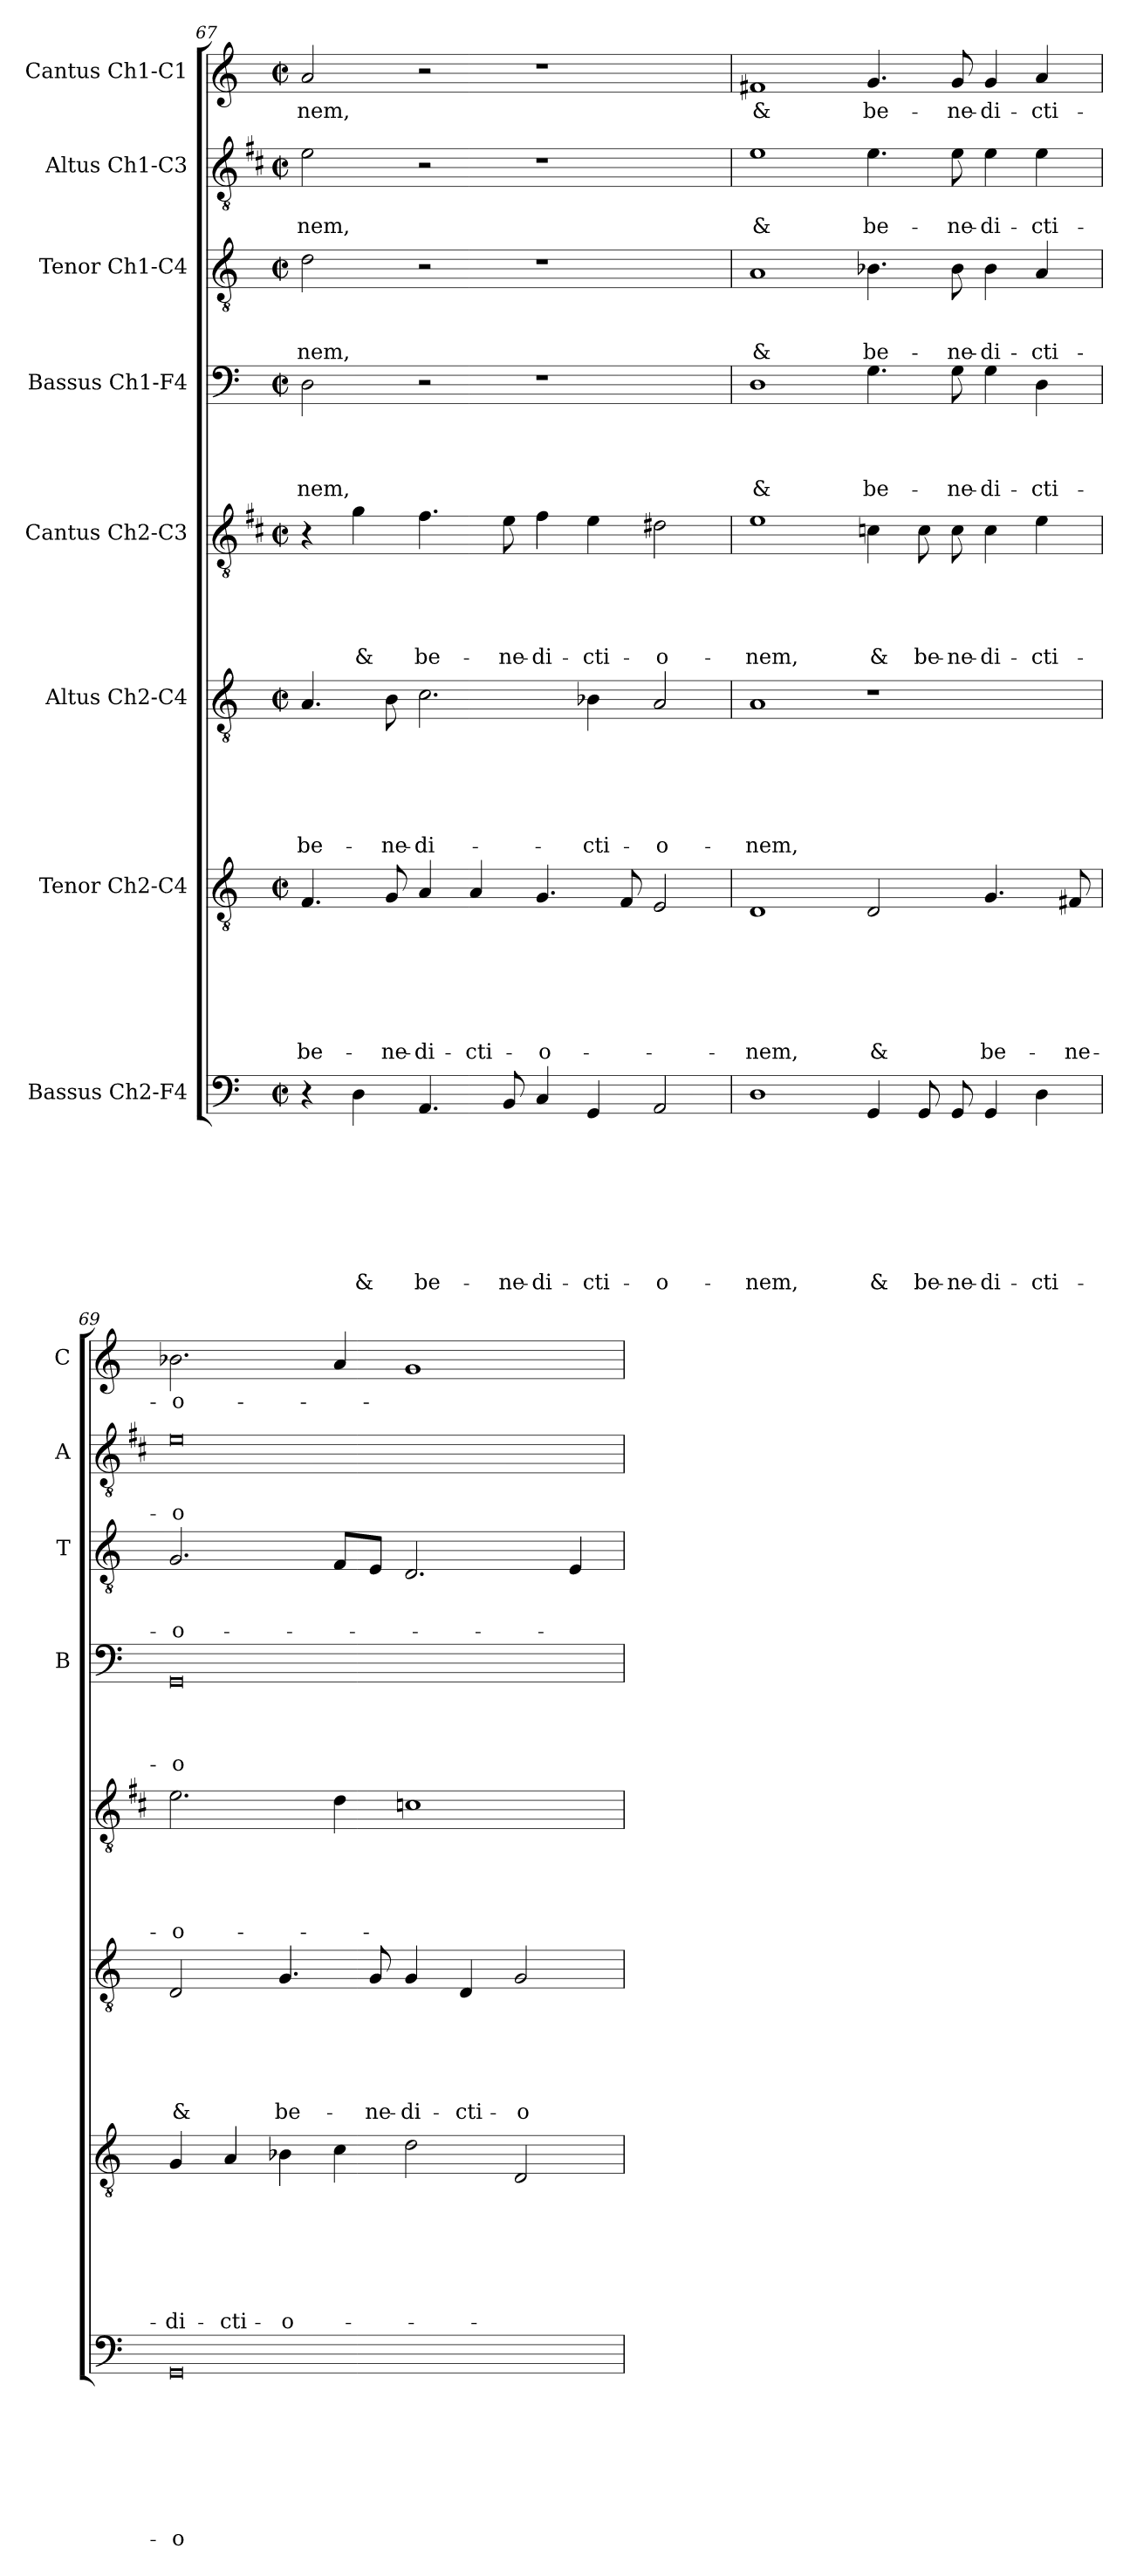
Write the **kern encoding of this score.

**kern	**text	**text	**text	**text	**text	**text	**text	**text	**kern	**text	**text	**text	**text	**text	**text	**text	**kern	**text	**text	**text	**text	**text	**text	**kern	**text	**text	**text	**text	**text	**kern	**text	**text	**text	**text	**kern	**text	**text	**text	**kern	**text	**text	**kern	**text
*part8	*part8	*part8	*part8	*part8	*part8	*part8	*part8	*part8	*part7	*part7	*part7	*part7	*part7	*part7	*part7	*part7	*part6	*part6	*part6	*part6	*part6	*part6	*part6	*part5	*part5	*part5	*part5	*part5	*part5	*part4	*part4	*part4	*part4	*part4	*part3	*part3	*part3	*part3	*part2	*part2	*part2	*part1	*part1
*staff8	*staff8	*staff8	*staff8	*staff8	*staff8	*staff8	*staff8	*staff8	*staff7	*staff7	*staff7	*staff7	*staff7	*staff7	*staff7	*staff7	*staff6	*staff6	*staff6	*staff6	*staff6	*staff6	*staff6	*staff5	*staff5	*staff5	*staff5	*staff5	*staff5	*staff4	*staff4	*staff4	*staff4	*staff4	*staff3	*staff3	*staff3	*staff3	*staff2	*staff2	*staff2	*staff1	*staff1
*I"Bassus Ch2-F4	*	*	*	*	*	*	*	*	*I"Tenor Ch2-C4	*	*	*	*	*	*	*	*I"Altus Ch2-C4	*	*	*	*	*	*	*I"Cantus Ch2-C3	*	*	*	*	*	*I"Bassus Ch1-F4	*	*	*	*	*I"Tenor Ch1-C4	*	*	*	*I"Altus Ch1-C3	*	*	*I"Cantus Ch1-C1	*
*	*	*	*	*	*	*	*	*	*	*	*	*	*	*	*	*	*	*	*	*	*	*	*	*	*	*	*	*	*	*I'B	*	*	*	*	*I'T	*	*	*	*I'A	*	*	*I'C	*
!!LO:LB:g=z
*clefF4	*	*	*	*	*	*	*	*	*clefGv2	*	*	*	*	*	*	*	*clefGv2	*	*	*	*	*	*	*clefGv2	*	*	*	*	*	*clefF4	*	*	*	*	*clefGv2	*	*	*	*clefGv2	*	*	*clefG2	*
*	*	*	*	*	*	*	*	*	*	*	*	*	*	*	*	*	*	*	*	*	*	*	*	*ITrd1c2	*	*	*	*	*	*	*	*	*	*	*	*	*	*	*ITrd1c2	*	*	*	*
*k[]	*	*	*	*	*	*	*	*	*k[]	*	*	*	*	*	*	*	*k[]	*	*	*	*	*	*	*k[]	*	*	*	*	*	*k[]	*	*	*	*	*k[]	*	*	*	*k[]	*	*	*k[]	*
*C:	*	*	*	*	*	*	*	*	*C:	*	*	*	*	*	*	*	*C:	*	*	*	*	*	*	*C:	*	*	*	*	*	*C:	*	*	*	*	*C:	*	*	*	*C:	*	*	*C:	*
*M2/2	*	*	*	*	*	*	*	*	*M2/2	*	*	*	*	*	*	*	*M2/2	*	*	*	*	*	*	*M2/2	*	*	*	*	*	*M2/2	*	*	*	*	*M2/2	*	*	*	*M2/2	*	*	*M2/2	*
*met(c|)	*	*	*	*	*	*	*	*	*met(c|)	*	*	*	*	*	*	*	*met(c|)	*	*	*	*	*	*	*met(c|)	*	*	*	*	*	*met(c|)	*	*	*	*	*met(c|)	*	*	*	*met(c|)	*	*	*met(c|)	*
=67	=67	=67	=67	=67	=67	=67	=67	=67	=67	=67	=67	=67	=67	=67	=67	=67	=67	=67	=67	=67	=67	=67	=67	=67	=67	=67	=67	=67	=67	=67	=67	=67	=67	=67	=67	=67	=67	=67	=67	=67	=67	=67	=67
!	!	!	!	!	!	!	!	!	!	!	!	!	!	!	!	!LO:LY:b	!	!	!	!	!	!	!LO:LY:b	!	!	!	!	!	!	!	!	!	!	!LO:LY:b	!	!	!	!LO:LY:b	!	!	!LO:LY:b	!	!LO:LY:b
4r	.	.	.	.	.	.	.	.	4.F/	.	.	.	.	.	.	be-	4.A/	.	.	.	.	.	be-	4r	.	.	.	.	.	2D\	.	.	.	-nem,	2d\	.	.	-nem,	2d\	.	-nem,	2a/	-nem,
!	!	!	!	!	!	!	!	!LO:LY:b	!	!	!	!	!	!	!	!	!	!	!	!	!	!	!	!	!	!	!	!	!LO:LY:b	!	!	!	!	!	!	!	!	!	!	!	!	!	!
4D\	.	.	.	.	.	.	.	&	.	.	.	.	.	.	.	.	.	.	.	.	.	.	.	4f\	.	.	.	.	&	.	.	.	.	.	.	.	.	.	.	.	.	.	.
!	!	!	!	!	!	!	!	!	!	!	!	!	!	!	!	!LO:LY:b	!	!	!	!	!	!	!LO:LY:b	!	!	!	!	!	!	!	!	!	!	!	!	!	!	!	!	!	!	!	!
.	.	.	.	.	.	.	.	.	8G/	.	.	.	.	.	.	-ne-	8B\	.	.	.	.	.	-ne-	.	.	.	.	.	.	.	.	.	.	.	.	.	.	.	.	.	.	.	.
!	!	!	!	!	!	!	!	!LO:LY:b	!	!	!	!	!	!	!	!LO:LY:b	!	!	!	!	!	!	!LO:LY:b	!	!	!	!	!	!LO:LY:b	!	!	!	!	!	!	!	!	!	!	!	!	!	!
4.AA/	.	.	.	.	.	.	.	be-	4A/	.	.	.	.	.	.	-di-	2.c\	.	.	.	.	.	-di-	4.e\	.	.	.	.	be-	2r	.	.	.	.	2r	.	.	.	2r	.	.	2r	.
!	!	!	!	!	!	!	!	!	!	!	!	!	!	!	!	!LO:LY:b	!	!	!	!	!	!	!	!	!	!	!	!	!	!	!	!	!	!	!	!	!	!	!	!	!	!	!
.	.	.	.	.	.	.	.	.	4A/	.	.	.	.	.	.	-cti-	.	.	.	.	.	.	.	.	.	.	.	.	.	.	.	.	.	.	.	.	.	.	.	.	.	.	.
!	!	!	!	!	!	!	!	!LO:LY:b	!	!	!	!	!	!	!	!	!	!	!	!	!	!	!	!	!	!	!	!	!LO:LY:b	!	!	!	!	!	!	!	!	!	!	!	!	!	!
8BB/	.	.	.	.	.	.	.	-ne-	.	.	.	.	.	.	.	.	.	.	.	.	.	.	.	8d\	.	.	.	.	-ne-	.	.	.	.	.	.	.	.	.	.	.	.	.	.
!	!	!	!	!	!	!	!	!LO:LY:b	!	!	!	!	!	!	!	!LO:LY:b	!	!	!	!	!	!	!	!	!	!	!	!	!LO:LY:b	!	!	!	!	!	!	!	!	!	!	!	!	!	!
4C/	.	.	.	.	.	.	.	-di-	4.G/	.	.	.	.	.	.	-o-	.	.	.	.	.	.	.	4e\	.	.	.	.	-di-	1r	.	.	.	.	1r	.	.	.	1r	.	.	1r	.
!	!	!	!	!	!	!	!	!LO:LY:b	!	!	!	!	!	!	!	!	!	!	!	!	!	!	!LO:LY:b	!	!	!	!	!	!LO:LY:b	!	!	!	!	!	!	!	!	!	!	!	!	!	!
4GG/	.	.	.	.	.	.	.	-cti-	.	.	.	.	.	.	.	.	4B-X\	.	.	.	.	.	-cti-	4d\	.	.	.	.	-cti-	.	.	.	.	.	.	.	.	.	.	.	.	.	.
.	.	.	.	.	.	.	.	.	8F/	.	.	.	.	.	.	.	.	.	.	.	.	.	.	.	.	.	.	.	.	.	.	.	.	.	.	.	.	.	.	.	.	.	.
!	!	!	!	!	!	!	!	!LO:LY:b	!	!	!	!	!	!	!	!	!	!	!	!	!	!	!LO:LY:b	!	!	!	!	!	!LO:LY:b	!	!	!	!	!	!	!	!	!	!	!	!	!	!
2AA/	.	.	.	.	.	.	.	-o-	2E/	.	.	.	.	.	.	.	2A/	.	.	.	.	.	-o-	2c#X\	.	.	.	.	-o-	.	.	.	.	.	.	.	.	.	.	.	.	.	.
=68	=68	=68	=68	=68	=68	=68	=68	=68	=68	=68	=68	=68	=68	=68	=68	=68	=68	=68	=68	=68	=68	=68	=68	=68	=68	=68	=68	=68	=68	=68	=68	=68	=68	=68	=68	=68	=68	=68	=68	=68	=68	=68	=68
!	!	!	!	!	!	!	!	!LO:LY:b	!	!	!	!	!	!	!	!LO:LY:b	!	!	!	!	!	!	!LO:LY:b	!	!	!	!	!	!LO:LY:b	!	!	!	!	!LO:LY:b	!	!	!	!LO:LY:b	!	!	!LO:LY:b	!	!LO:LY:b
1D	.	.	.	.	.	.	.	-nem,	1D	.	.	.	.	.	.	-nem,	1A	.	.	.	.	.	-nem,	1d	.	.	.	.	-nem,	1D	.	.	.	&	1A	.	.	&	1d	.	&	1f#X	&
!	!	!	!	!	!	!	!	!LO:LY:b	!	!	!	!	!	!	!	!LO:LY:b	!	!	!	!	!	!	!	!	!	!	!	!	!LO:LY:b	!	!	!	!	!LO:LY:b	!	!	!	!LO:LY:b	!	!	!LO:LY:b	!	!LO:LY:b
4GG/	.	.	.	.	.	.	.	&	2D/	.	.	.	.	.	.	&	1r	.	.	.	.	.	.	4B-X\	.	.	.	.	&	4.G\	.	.	.	be-	4.B-X\	.	.	be-	4.d\	.	be-	4.g/	be-
!	!	!	!	!	!	!	!	!LO:LY:b	!	!	!	!	!	!	!	!	!	!	!	!	!	!	!	!	!	!	!	!	!LO:LY:b	!	!	!	!	!	!	!	!	!	!	!	!	!	!
8GG/	.	.	.	.	.	.	.	be-	.	.	.	.	.	.	.	.	.	.	.	.	.	.	.	8B-\	.	.	.	.	be-	.	.	.	.	.	.	.	.	.	.	.	.	.	.
!	!	!	!	!	!	!	!	!LO:LY:b	!	!	!	!	!	!	!	!	!	!	!	!	!	!	!	!	!	!	!	!	!LO:LY:b	!	!	!	!	!LO:LY:b	!	!	!	!LO:LY:b	!	!	!LO:LY:b	!	!LO:LY:b
8GG/	.	.	.	.	.	.	.	-ne-	.	.	.	.	.	.	.	.	.	.	.	.	.	.	.	8B-\	.	.	.	.	-ne-	8G\	.	.	.	-ne-	8B-\	.	.	-ne-	8d\	.	-ne-	8g/	-ne-
!	!	!	!	!	!	!	!	!LO:LY:b	!	!	!	!	!	!	!	!LO:LY:b	!	!	!	!	!	!	!	!	!	!	!	!	!LO:LY:b	!	!	!	!	!LO:LY:b	!	!	!	!LO:LY:b	!	!	!LO:LY:b	!	!LO:LY:b
4GG/	.	.	.	.	.	.	.	-di-	4.G/	.	.	.	.	.	.	be-	.	.	.	.	.	.	.	4B-\	.	.	.	.	-di-	4G\	.	.	.	-di-	4B-\	.	.	-di-	4d\	.	-di-	4g/	-di-
!	!	!	!	!	!	!	!	!LO:LY:b	!	!	!	!	!	!	!	!	!	!	!	!	!	!	!	!	!	!	!	!	!LO:LY:b	!	!	!	!	!LO:LY:b	!	!	!	!LO:LY:b	!	!	!LO:LY:b	!	!LO:LY:b
4D\	.	.	.	.	.	.	.	-cti-	.	.	.	.	.	.	.	.	.	.	.	.	.	.	.	4d\	.	.	.	.	-cti-	4D\	.	.	.	-cti-	4A/	.	.	-cti-	4d\	.	-cti-	4a/	-cti-
!	!	!	!	!	!	!	!	!	!	!	!	!	!	!	!	!LO:LY:b	!	!	!	!	!	!	!	!	!	!	!	!	!	!	!	!	!	!	!	!	!	!	!	!	!	!	!
.	.	.	.	.	.	.	.	.	8F#X/	.	.	.	.	.	.	-ne-	.	.	.	.	.	.	.	.	.	.	.	.	.	.	.	.	.	.	.	.	.	.	.	.	.	.	.
=69	=69	=69	=69	=69	=69	=69	=69	=69	=69	=69	=69	=69	=69	=69	=69	=69	=69	=69	=69	=69	=69	=69	=69	=69	=69	=69	=69	=69	=69	=69	=69	=69	=69	=69	=69	=69	=69	=69	=69	=69	=69	=69	=69
!	!	!	!	!	!	!	!	!LO:LY:b	!	!	!	!	!	!	!	!LO:LY:b	!	!	!	!	!	!	!LO:LY:b	!	!	!	!	!	!LO:LY:b	!	!	!	!	!LO:LY:b	!	!	!	!LO:LY:b	!	!	!LO:LY:b	!	!LO:LY:b
0GG	.	.	.	.	.	.	.	-o-	4G/	.	.	.	.	.	.	-di-	2D/	.	.	.	.	.	&	2.d\	.	.	.	.	-o-	0GG	.	.	.	-o-	2.G/	.	.	-o-	0d	.	-o-	2.b-\	-o-
!	!	!	!	!	!	!	!	!	!	!	!	!	!	!	!	!LO:LY:b	!	!	!	!	!	!	!	!	!	!	!	!	!	!	!	!	!	!	!	!	!	!	!	!	!	!	!
.	.	.	.	.	.	.	.	.	4A/	.	.	.	.	.	.	-cti-	.	.	.	.	.	.	.	.	.	.	.	.	.	.	.	.	.	.	.	.	.	.	.	.	.	.	.
!	!	!	!	!	!	!	!	!	!	!	!	!	!	!	!	!LO:LY:b	!	!	!	!	!	!	!LO:LY:b	!	!	!	!	!	!	!	!	!	!	!	!	!	!	!	!	!	!	!	!
.	.	.	.	.	.	.	.	.	4B-X\	.	.	.	.	.	.	-o-	4.G/	.	.	.	.	.	be-	.	.	.	.	.	.	.	.	.	.	.	.	.	.	.	.	.	.	.	.
.	.	.	.	.	.	.	.	.	4c\	.	.	.	.	.	.	.	.	.	.	.	.	.	.	4c\	.	.	.	.	.	.	.	.	.	.	8F/L	.	.	.	.	.	.	4a/	.
!	!	!	!	!	!	!	!	!	!	!	!	!	!	!	!	!	!	!	!	!	!	!	!LO:LY:b	!	!	!	!	!	!	!	!	!	!	!	!	!	!	!	!	!	!	!	!
.	.	.	.	.	.	.	.	.	.	.	.	.	.	.	.	.	8G/	.	.	.	.	.	-ne-	.	.	.	.	.	.	.	.	.	.	.	8E/J	.	.	.	.	.	.	.	.
!	!	!	!	!	!	!	!	!	!	!	!	!	!	!	!	!	!	!	!	!	!	!	!LO:LY:b	!	!	!	!	!	!	!	!	!	!	!	!	!	!	!	!	!	!	!	!
.	.	.	.	.	.	.	.	.	2d\	.	.	.	.	.	.	.	4G/	.	.	.	.	.	-di-	1B-X	.	.	.	.	.	.	.	.	.	.	2.D/	.	.	.	.	.	.	1g	.
!	!	!	!	!	!	!	!	!	!	!	!	!	!	!	!	!	!	!	!	!	!	!	!LO:LY:b	!	!	!	!	!	!	!	!	!	!	!	!	!	!	!	!	!	!	!	!
.	.	.	.	.	.	.	.	.	.	.	.	.	.	.	.	.	4D/	.	.	.	.	.	-cti-	.	.	.	.	.	.	.	.	.	.	.	.	.	.	.	.	.	.	.	.
!	!	!	!	!	!	!	!	!	!	!	!	!	!	!	!	!	!	!	!	!	!	!	!LO:LY:b	!	!	!	!	!	!	!	!	!	!	!	!	!	!	!	!	!	!	!	!
.	.	.	.	.	.	.	.	.	2D/	.	.	.	.	.	.	.	2G/	.	.	.	.	.	-o-	.	.	.	.	.	.	.	.	.	.	.	.	.	.	.	.	.	.	.	.
.	.	.	.	.	.	.	.	.	.	.	.	.	.	.	.	.	.	.	.	.	.	.	.	.	.	.	.	.	.	.	.	.	.	.	4E/	.	.	.	.	.	.	.	.
=	=	=	=	=	=	=	=	=	=	=	=	=	=	=	=	=	=	=	=	=	=	=	=	=	=	=	=	=	=	=	=	=	=	=	=	=	=	=	=	=	=	=	=
*-	*-	*-	*-	*-	*-	*-	*-	*-	*-	*-	*-	*-	*-	*-	*-	*-	*-	*-	*-	*-	*-	*-	*-	*-	*-	*-	*-	*-	*-	*-	*-	*-	*-	*-	*-	*-	*-	*-	*-	*-	*-	*-	*-
